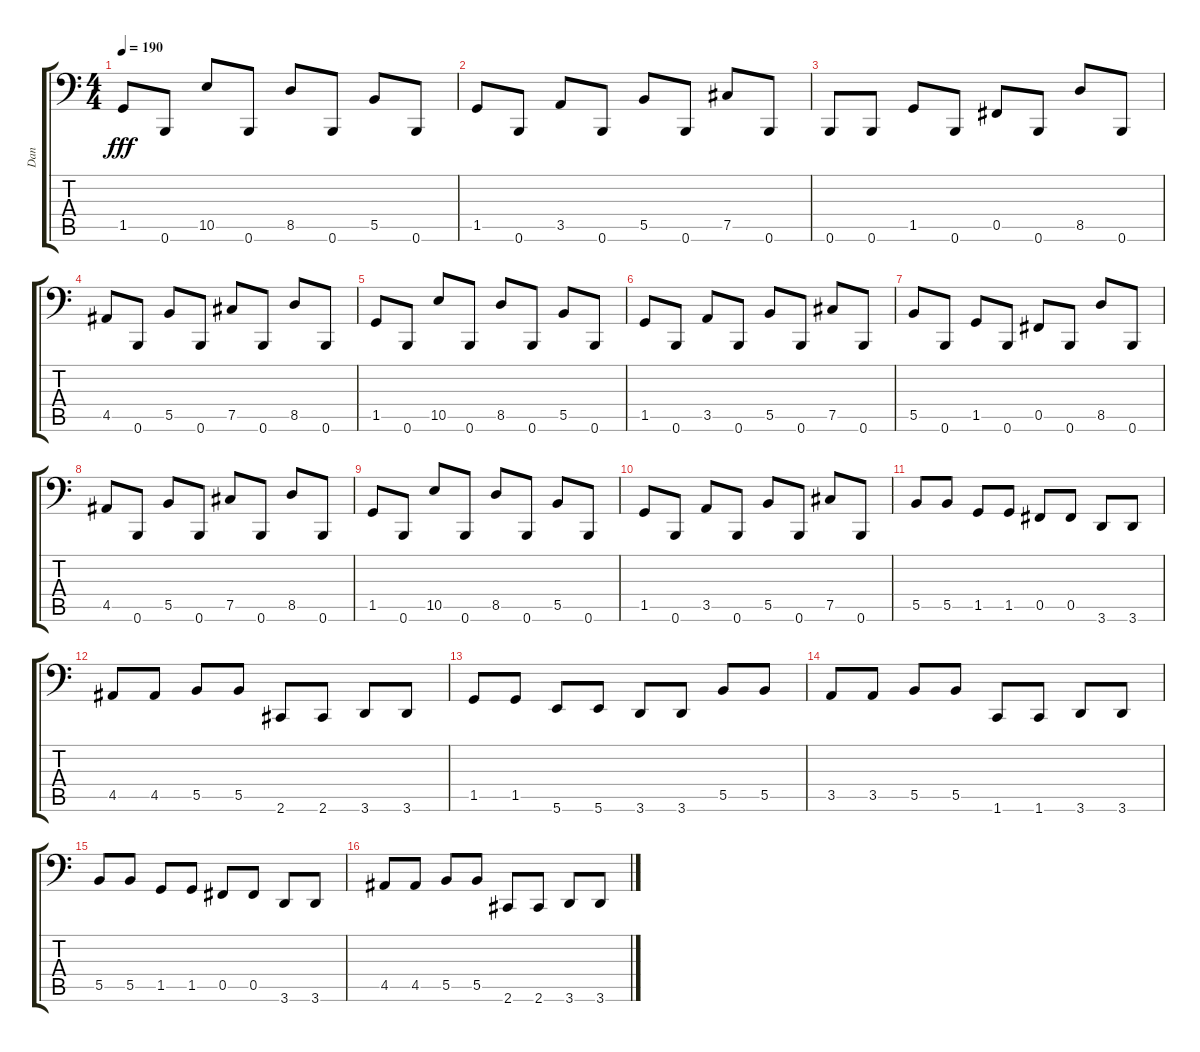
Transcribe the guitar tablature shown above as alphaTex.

\track ("Dan" "Dan") {instrument electricbassfinger}
\staff {score tabs}
\tuning (Db3 Ab2 E2 B1 Gb1 B0) {hide}
\ts (4 4)
\tempo 190
\clef f4
\ks c
1.5.8{dy fff} 0.6.8 10.5.8 0.6.8 8.5.8 0.6.8 5.5.8 0.6.8 |
1.5.8 0.6.8 3.5.8 0.6.8 5.5.8 0.6.8 7.5.8 0.6.8 |
0.6.8 0.6.8 1.5.8 0.6.8 0.5.8 0.6.8 8.5.8 0.6.8 |
4.5.8 0.6.8 5.5.8 0.6.8 7.5.8 0.6.8 8.5.8 0.6.8 |
1.5.8 0.6.8 10.5.8 0.6.8 8.5.8 0.6.8 5.5.8 0.6.8 |
1.5.8 0.6.8 3.5.8 0.6.8 5.5.8 0.6.8 7.5.8 0.6.8 |
5.5.8 0.6.8 1.5.8 0.6.8 0.5.8 0.6.8 8.5.8 0.6.8 |
4.5.8 0.6.8 5.5.8 0.6.8 7.5.8 0.6.8 8.5.8 0.6.8 |
1.5.8 0.6.8 10.5.8 0.6.8 8.5.8 0.6.8 5.5.8 0.6.8 |
1.5.8 0.6.8 3.5.8 0.6.8 5.5.8 0.6.8 7.5.8 0.6.8 |
5.5.8 5.5.8 1.5.8 1.5.8 0.5.8 0.5.8 3.6.8 3.6.8 |
4.5.8 4.5.8 5.5.8 5.5.8 2.6.8 2.6.8 3.6.8 3.6.8 |
1.5.8 1.5.8 5.6.8 5.6.8 3.6.8 3.6.8 5.5.8 5.5.8 |
3.5.8 3.5.8 5.5.8 5.5.8 1.6.8 1.6.8 3.6.8 3.6.8 |
5.5.8 5.5.8 1.5.8 1.5.8 0.5.8 0.5.8 3.6.8 3.6.8 |
4.5.8 4.5.8 5.5.8 5.5.8 2.6.8 2.6.8 3.6.8 3.6.8
